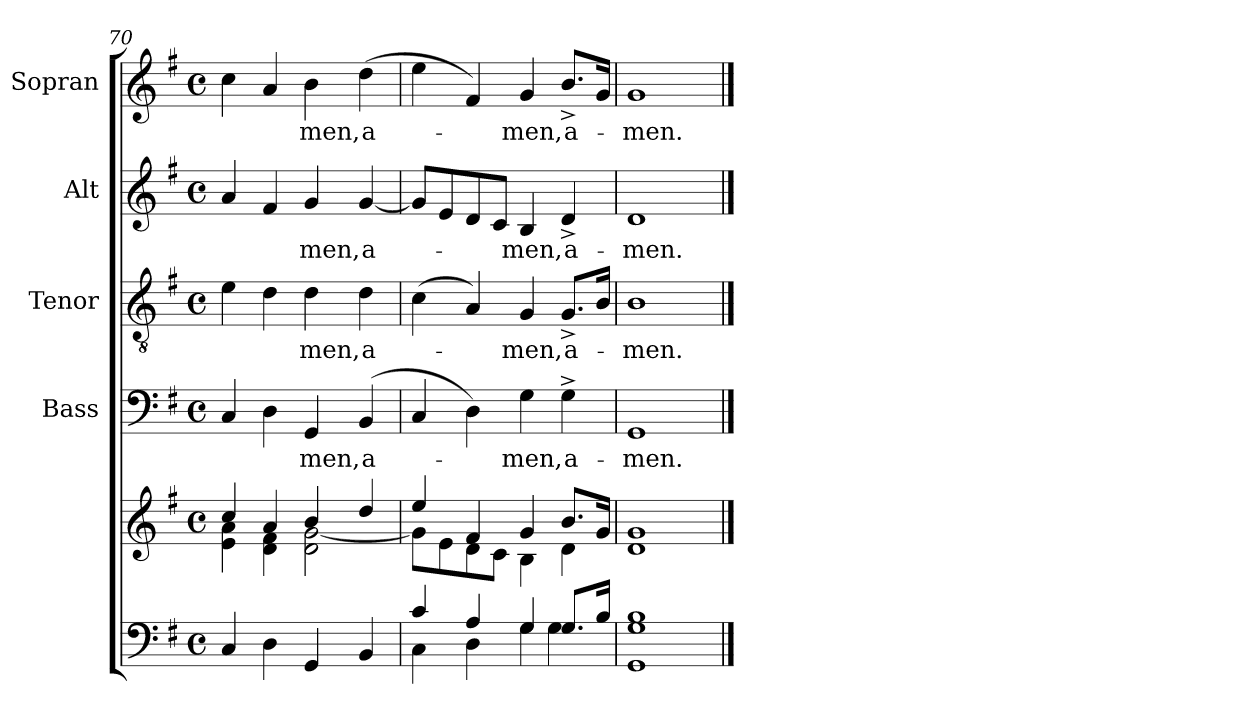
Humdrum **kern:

**kern	**kern	**kern	**text	**kern	**text	**kern	**text	**kern	**text
*part5	*part5	*part4	*part4	*part3	*part3	*part2	*part2	*part1	*part1
*staff6	*staff5	*staff4	*staff4	*staff3	*staff3	*staff2	*staff2	*staff1	*staff1
*	*	*I"Bass	*	*I"Tenor	*	*I"Alt	*	*I"Sopran	*
*	*	*I'B	*	*I'T	*	*I'A	*	*I'S	*
*clefF4	*clefG2	*clefF4	*	*clefGv2	*	*clefG2	*	*clefG2	*
*k[f#]	*k[f#]	*k[f#]	*	*k[f#]	*	*k[f#]	*	*k[f#]	*
*G:	*G:	*G:	*	*G:	*	*G:	*	*G:	*
*M4/4	*M4/4	*M4/4	*	*M4/4	*	*M4/4	*	*M4/4	*
*met(c)	*met(c)	*met(c)	*	*met(c)	*	*met(c)	*	*met(c)	*
=70	=70	=70	=70	=70	=70	=70	=70	=70	=70
*	*^	*	*	*	*	*	*	*	*
4C/	4cc/	4e\ 4a\	4C/	.	4e\	.	4a/	.	4cc\	.
4D\	4a/	4d\ 4f#\	4D\	.	4d\	.	4f#/	.	4a/	.
!	!	!	!	!LO:LY:b	!	!LO:LY:b	!	!LO:LY:b	!	!LO:LY:b
4GG/	4b/	2d\ [<2g\	4GG/	-men,	4d\	-men,	4g/	-men,	4b\	-men,
!	!	!	!	!LO:LY:b	!	!LO:LY:b	!	!LO:LY:b	!	!LO:LY:b
4BB/	4dd/	.	(<4BB/	a-	4d\	a-	[4g/	a-	(>4dd\	a-
=71	=71	=71	=71	=71	=71	=71	=71	=71	=71	=71
*^	*	*	*	*	*	*	*	*	*	*
4c/	4C\	4ee/	8g\L]	4C/	.	(>4c\	.	8g/L]	.	4ee\	.
.	.	.	8e\	.	.	.	.	8e/	.	.	.
4A/	4D\	4f#/	8d\	4D\)	.	4A/)	.	8d/	.	4f#/)	.
.	.	.	8c\J	.	.	.	.	8c/J	.	.	.
!	!	!	!	!	!LO:LY:b	!	!LO:LY:b	!	!LO:LY:b	!	!LO:LY:b
4G/	4G\	4g/	4B\	4G\	-men,	4G/	-men,	4B/	-men,	4g/	-men,
!	!	!	!	!	!LO:LY:b	!	!LO:LY:b	!	!LO:LY:b	!	!LO:LY:b
8.G/L	4G\	8.b/L	4d\	4G^>\	a-	8.G^</L	a-	4d^>/	a-	8.b^</L	a-
16B/Jk	.	16g/Jk	.	.	.	16B/Jk	.	.	.	16g/Jk	.
=72	=72	=72	=72	=72	=72	=72	=72	=72	=72	=72	=72
!	!	!	!	!	!LO:LY:b	!	!LO:LY:b	!	!LO:LY:b	!	!LO:LY:b
1B	1GG 1G	1g	1d	1GG	-men.	1B	-men.	1d	-men.	1g	-men.
*v	*v	*	*	*	*	*	*	*	*	*	*
*	*v	*v	*	*	*	*	*	*	*	*
==	==	==	==	==	==	==	==	==	==
*-	*-	*-	*-	*-	*-	*-	*-	*-	*-
